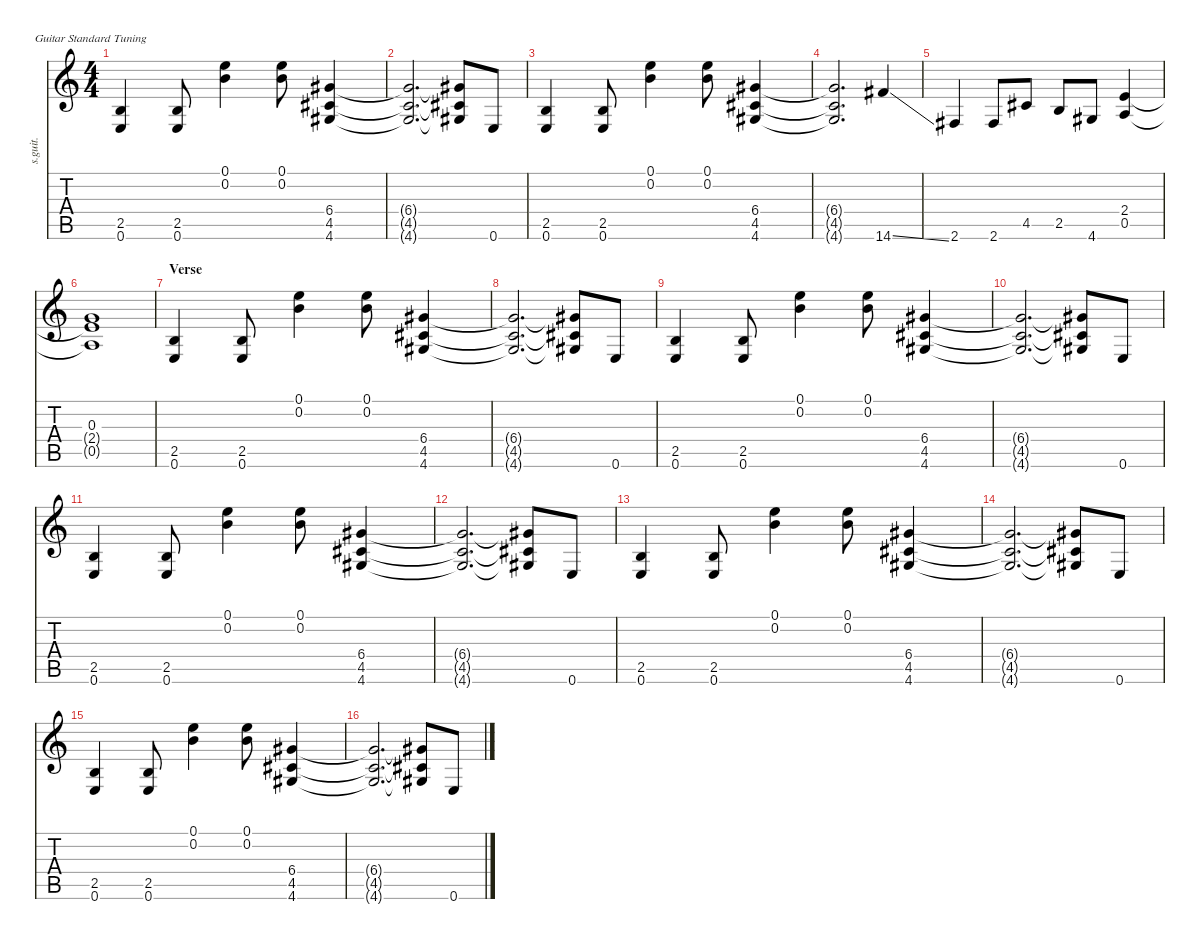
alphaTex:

\defaultSystemsLayout 4
\hideDynamics
\bracketExtendMode nobrackets
\track ("Pat Smear - Rhythm" "s.guit.") {instrument overdrivenguitar}
\staff {score tabs}
\tuning (E4 B3 G3 D3 A2 E2)
\ts (4 4)
\tempo (154 hide)
\clef g2
\ks c
(2.5 0.6).4{lyrics (0 "") lyrics (1 "") lyrics (2 "") lyrics (3 "") lyrics (4 "") dy f} (2.5 0.6).8{lyrics (0 "") lyrics (1 "") lyrics (2 "") lyrics (3 "") lyrics (4 "")} (0.1 0.2).4{lyrics (0 "") lyrics (1 "") lyrics (2 "") lyrics (3 "") lyrics (4 "")} (0.1 0.2).8{lyrics (0 "") lyrics (1 "") lyrics (2 "") lyrics (3 "") lyrics (4 "")} (6.4{acc #} 4.5{acc #} 4.6{acc #}).4{lyrics (0 "") lyrics (1 "") lyrics (2 "") lyrics (3 "") lyrics (4 "")} |
(6.4{t acc #} 4.5{t acc #} 4.6{t acc #}).2{d lyrics (0 "") lyrics (1 "") lyrics (2 "") lyrics (3 "") lyrics (4 "")} (6.4{t acc #} 4.5{t acc #} 4.6{t acc #}).8{lyrics (0 "") lyrics (1 "") lyrics (2 "") lyrics (3 "") lyrics (4 "")} 0.6.8{lyrics (0 "") lyrics (1 "") lyrics (2 "") lyrics (3 "") lyrics (4 "")} |
(2.5 0.6).4{lyrics (0 "") lyrics (1 "") lyrics (2 "") lyrics (3 "") lyrics (4 "")} (2.5 0.6).8{lyrics (0 "") lyrics (1 "") lyrics (2 "") lyrics (3 "") lyrics (4 "")} (0.1 0.2).4{lyrics (0 "") lyrics (1 "") lyrics (2 "") lyrics (3 "") lyrics (4 "")} (0.1 0.2).8{lyrics (0 "") lyrics (1 "") lyrics (2 "") lyrics (3 "") lyrics (4 "")} (6.4{acc #} 4.5{acc #} 4.6{acc #}).4{lyrics (0 "") lyrics (1 "") lyrics (2 "") lyrics (3 "") lyrics (4 "")} |
(6.4{t acc #} 4.5{t acc #} 4.6{t acc #}).2{d lyrics (0 "") lyrics (1 "") lyrics (2 "") lyrics (3 "") lyrics (4 "")} 14.6{ss acc #}.4{lyrics (0 "") lyrics (1 "") lyrics (2 "") lyrics (3 "") lyrics (4 "")} |
2.6{acc #}.4{lyrics (0 "") lyrics (1 "") lyrics (2 "") lyrics (3 "") lyrics (4 "")} 2.6{acc #}.8{lyrics (0 "") lyrics (1 "") lyrics (2 "") lyrics (3 "") lyrics (4 "")} 4.5{acc #}.8{lyrics (0 "") lyrics (1 "") lyrics (2 "") lyrics (3 "") lyrics (4 "")} 2.5.8{lyrics (0 "") lyrics (1 "") lyrics (2 "") lyrics (3 "") lyrics (4 "")} 4.6{acc #}.8{lyrics (0 "") lyrics (1 "") lyrics (2 "") lyrics (3 "") lyrics (4 "")} (2.4 0.5).4{lyrics (0 "") lyrics (1 "") lyrics (2 "") lyrics (3 "") lyrics (4 "")} |
(0.3 2.4{t} 0.5{t}).1{lyrics (0 "") lyrics (1 "") lyrics (2 "") lyrics (3 "") lyrics (4 "")} |
\section ("" "Verse")
(2.5 0.6).4{lyrics (0 "") lyrics (1 "") lyrics (2 "") lyrics (3 "") lyrics (4 "")} (2.5 0.6).8{lyrics (0 "") lyrics (1 "") lyrics (2 "") lyrics (3 "") lyrics (4 "")} (0.1 0.2).4{lyrics (0 "") lyrics (1 "") lyrics (2 "") lyrics (3 "") lyrics (4 "")} (0.1 0.2).8{lyrics (0 "") lyrics (1 "") lyrics (2 "") lyrics (3 "") lyrics (4 "")} (6.4{acc #} 4.5{acc #} 4.6{acc #}).4{lyrics (0 "") lyrics (1 "") lyrics (2 "") lyrics (3 "") lyrics (4 "")} |
(6.4{t acc #} 4.5{t acc #} 4.6{t acc #}).2{d lyrics (0 "") lyrics (1 "") lyrics (2 "") lyrics (3 "") lyrics (4 "")} (6.4{t acc #} 4.5{t acc #} 4.6{t acc #}).8{lyrics (0 "") lyrics (1 "") lyrics (2 "") lyrics (3 "") lyrics (4 "")} 0.6.8{lyrics (0 "") lyrics (1 "") lyrics (2 "") lyrics (3 "") lyrics (4 "")} |
(2.5 0.6).4{lyrics (0 "") lyrics (1 "") lyrics (2 "") lyrics (3 "") lyrics (4 "")} (2.5 0.6).8{lyrics (0 "") lyrics (1 "") lyrics (2 "") lyrics (3 "") lyrics (4 "")} (0.1 0.2).4{lyrics (0 "") lyrics (1 "") lyrics (2 "") lyrics (3 "") lyrics (4 "")} (0.1 0.2).8{lyrics (0 "") lyrics (1 "") lyrics (2 "") lyrics (3 "") lyrics (4 "")} (6.4{acc #} 4.5{acc #} 4.6{acc #}).4{lyrics (0 "") lyrics (1 "") lyrics (2 "") lyrics (3 "") lyrics (4 "")} |
(6.4{t acc #} 4.5{t acc #} 4.6{t acc #}).2{d lyrics (0 "") lyrics (1 "") lyrics (2 "") lyrics (3 "") lyrics (4 "")} (6.4{t acc #} 4.5{t acc #} 4.6{t acc #}).8{lyrics (0 "") lyrics (1 "") lyrics (2 "") lyrics (3 "") lyrics (4 "")} 0.6.8{lyrics (0 "") lyrics (1 "") lyrics (2 "") lyrics (3 "") lyrics (4 "")} |
(2.5 0.6).4{lyrics (0 "") lyrics (1 "") lyrics (2 "") lyrics (3 "") lyrics (4 "")} (2.5 0.6).8{lyrics (0 "") lyrics (1 "") lyrics (2 "") lyrics (3 "") lyrics (4 "")} (0.1 0.2).4{lyrics (0 "") lyrics (1 "") lyrics (2 "") lyrics (3 "") lyrics (4 "")} (0.1 0.2).8{lyrics (0 "") lyrics (1 "") lyrics (2 "") lyrics (3 "") lyrics (4 "")} (6.4{acc #} 4.5{acc #} 4.6{acc #}).4{lyrics (0 "") lyrics (1 "") lyrics (2 "") lyrics (3 "") lyrics (4 "")} |
(6.4{t acc #} 4.5{t acc #} 4.6{t acc #}).2{d lyrics (0 "") lyrics (1 "") lyrics (2 "") lyrics (3 "") lyrics (4 "")} (6.4{t acc #} 4.5{t acc #} 4.6{t acc #}).8{lyrics (0 "") lyrics (1 "") lyrics (2 "") lyrics (3 "") lyrics (4 "")} 0.6.8{lyrics (0 "") lyrics (1 "") lyrics (2 "") lyrics (3 "") lyrics (4 "")} |
(2.5 0.6).4{lyrics (0 "") lyrics (1 "") lyrics (2 "") lyrics (3 "") lyrics (4 "")} (2.5 0.6).8{lyrics (0 "") lyrics (1 "") lyrics (2 "") lyrics (3 "") lyrics (4 "")} (0.1 0.2).4{lyrics (0 "") lyrics (1 "") lyrics (2 "") lyrics (3 "") lyrics (4 "")} (0.1 0.2).8{lyrics (0 "") lyrics (1 "") lyrics (2 "") lyrics (3 "") lyrics (4 "")} (6.4{acc #} 4.5{acc #} 4.6{acc #}).4{lyrics (0 "") lyrics (1 "") lyrics (2 "") lyrics (3 "") lyrics (4 "")} |
(6.4{t acc #} 4.5{t acc #} 4.6{t acc #}).2{d lyrics (0 "") lyrics (1 "") lyrics (2 "") lyrics (3 "") lyrics (4 "")} (6.4{t acc #} 4.5{t acc #} 4.6{t acc #}).8{lyrics (0 "") lyrics (1 "") lyrics (2 "") lyrics (3 "") lyrics (4 "")} 0.6.8{lyrics (0 "") lyrics (1 "") lyrics (2 "") lyrics (3 "") lyrics (4 "")} |
(2.5 0.6).4{lyrics (0 "") lyrics (1 "") lyrics (2 "") lyrics (3 "") lyrics (4 "")} (2.5 0.6).8{lyrics (0 "") lyrics (1 "") lyrics (2 "") lyrics (3 "") lyrics (4 "")} (0.1 0.2).4{lyrics (0 "") lyrics (1 "") lyrics (2 "") lyrics (3 "") lyrics (4 "")} (0.1 0.2).8{lyrics (0 "") lyrics (1 "") lyrics (2 "") lyrics (3 "") lyrics (4 "")} (6.4{acc #} 4.5{acc #} 4.6{acc #}).4{lyrics (0 "") lyrics (1 "") lyrics (2 "") lyrics (3 "") lyrics (4 "")} |
(6.4{t acc #} 4.5{t acc #} 4.6{t acc #}).2{d lyrics (0 "") lyrics (1 "") lyrics (2 "") lyrics (3 "") lyrics (4 "")} (6.4{t acc #} 4.5{t acc #} 4.6{t acc #}).8{lyrics (0 "") lyrics (1 "") lyrics (2 "") lyrics (3 "") lyrics (4 "")} 0.6.8{lyrics (0 "") lyrics (1 "") lyrics (2 "") lyrics (3 "") lyrics (4 "")}
